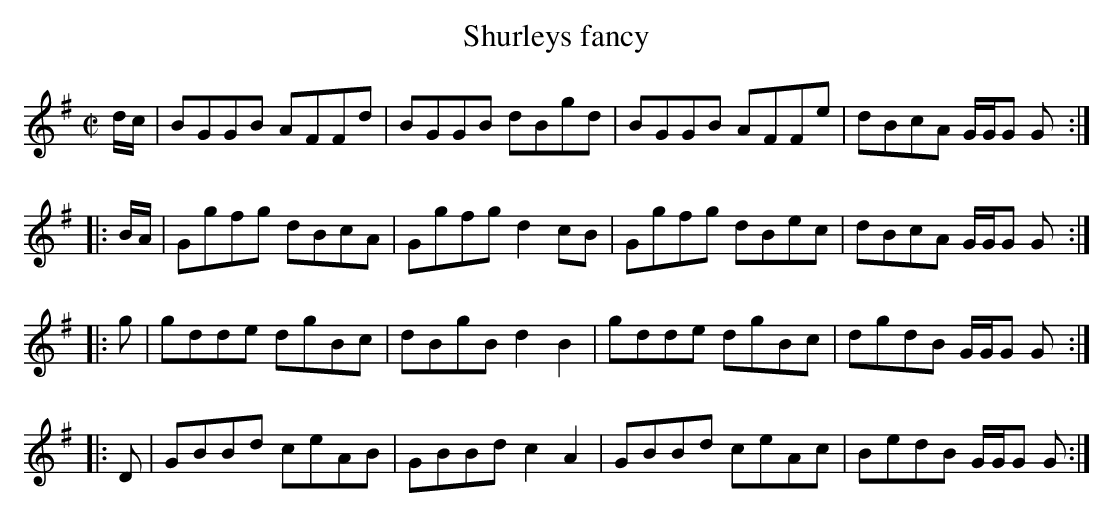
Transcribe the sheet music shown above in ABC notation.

X:1
T:Shurleys fancy
M:C|
K:G major
d/c/|\
BGGB AFFd| BGGB dBgd| BGGB AFFe| dBcA G/G/G G::
B/A/|\
Ggfg dBcA| Ggfg d2cB| Ggfg dBec| dBcA G/G/G G::
g|\
gdde dgBc| dBgB d2B2| gdde dgBc| dgdB G/G/G G::
D|\
GBBd ceAB| GBBd c2A2| GBBd ceAc| BedB G/G/G G:|
